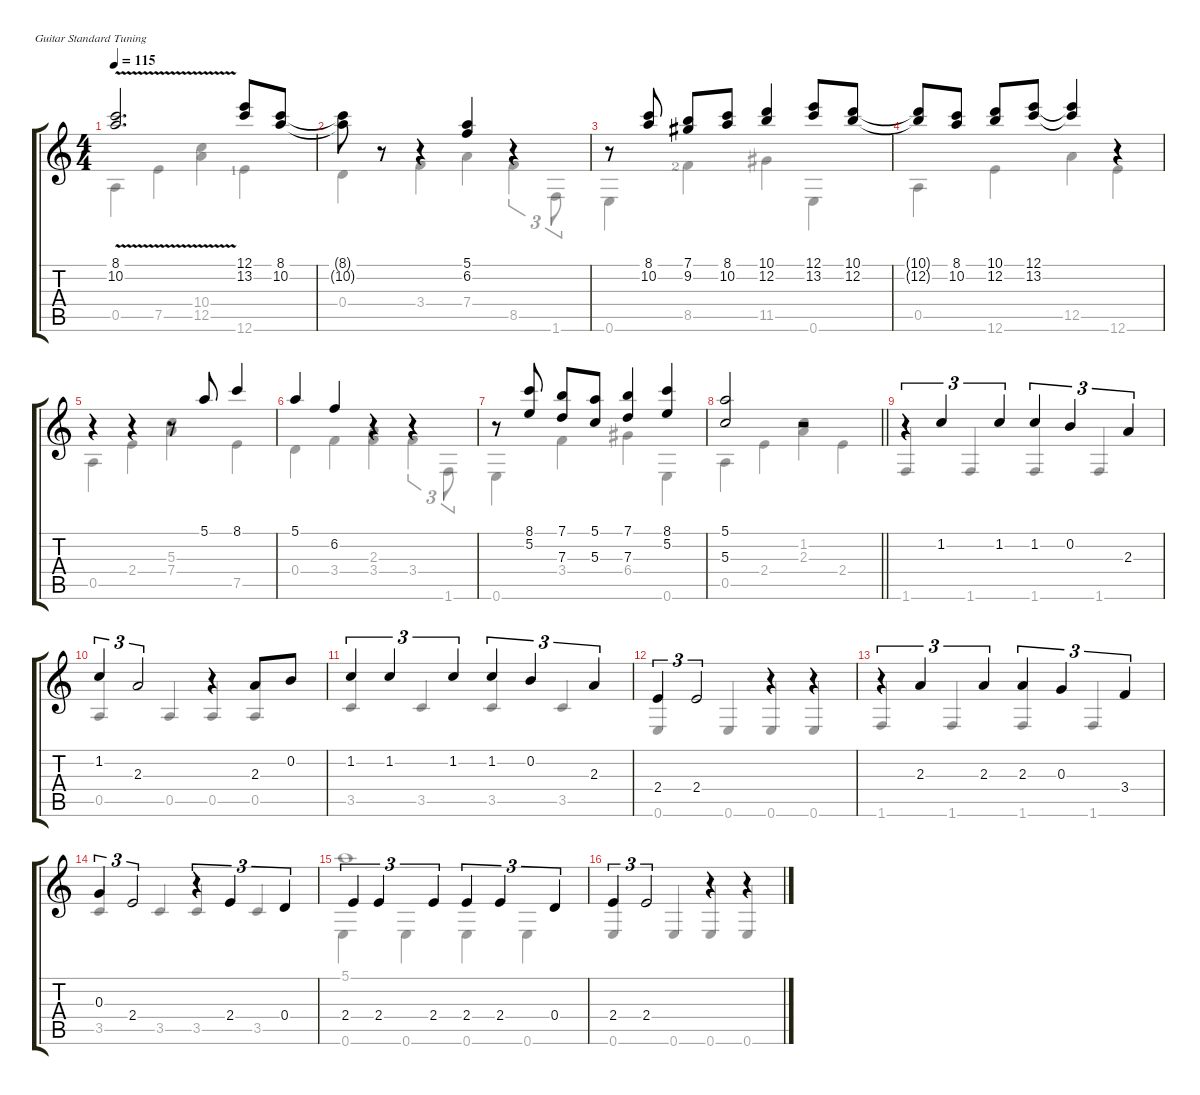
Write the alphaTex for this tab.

\defaultSystemsLayout 4
\hideDynamics
\bracketExtendMode groupsimilarinstruments
\firstSystemTrackNameOrientation horizontal
\otherSystemsTrackNameOrientation horizontal
\track "" {instrument acousticguitarsteel}
\staff {score tabs}
\tuning (E4 B3 G3 D3 A2 E2)
\voice
\ts (4 4)
\tempo 115
\clef g2
\ks aminor
(8.1{v} 10.2{v}).2{d dy f} (13.2 12.1).8 (8.1 10.2).8 |
(8.1{t} 10.2{t}).8 r.8{beam invert} r.4{beam invert} (6.2 5.1).4 r.4 |
r.8 (10.2 8.1).8 (9.2 7.1).8 (10.2 8.1).8 (12.2 10.1).4 (12.1 13.2).8 (12.2 10.1).8 |
(12.2{t} 10.1{t}).8 (10.2 8.1).8 (12.2 10.1).8 (12.1 13.2).8 (12.1{t} 13.2{t}).4 r.4 |
r.4 r.4 r.8 5.1.8 8.1.4 |
5.1.4 6.2.4 r.4 r.4 |
r.8 (8.1 5.2).8 (7.1 7.3).8 (5.1 5.3).8 (7.1 7.3).4 (8.1 5.2).4 |
\barLineRight lightlight
(5.1 5.3).2 r.2 |
r.4{tu (3 2)} 1.2.4{tu (3 2)} 1.2.4{tu (3 2)} 1.2.4{tu (3 2)} 0.2.4{tu (3 2)} 2.3.4{tu (3 2)} |
1.2.4{tu (3 2)} 2.3.2{tu (3 2)} r.4 2.3.8 0.2.8 |
1.2.4{tu (3 2)} 1.2.4{tu (3 2)} 1.2.4{tu (3 2)} 1.2.4{tu (3 2)} 0.2.4{tu (3 2)} 2.3.4{tu (3 2)} |
2.4.4{tu (3 2)} 2.4.2{tu (3 2)} r.4 r.4 |
r.4{tu (3 2)} 2.3.4{tu (3 2)} 2.3.4{tu (3 2)} 2.3.4{tu (3 2)} 0.3.4{tu (3 2)} 3.4.4{tu (3 2)} |
0.3.4{tu (3 2)} 2.4.2{tu (3 2)} r.4{tu (3 2)} 2.4.4{tu (3 2)} 0.4.4{tu (3 2)} |
2.4.4{tu (3 2)} 2.4.4{tu (3 2)} 2.4.4{tu (3 2)} 2.4.4{tu (3 2)} 2.4.4{tu (3 2)} 0.4.4{tu (3 2)} |
2.4.4{tu (3 2)} 2.4.2{tu (3 2)} r.4 r.4
\voice
\clef g2
\ottava regular
\simile none
\ks aminor
0.5.4{dy f} 7.5.4 (10.4 12.5).4 12.6{lf 2}.4 |
0.4.4 3.4.4 7.4.4 8.5.4{tu (3 2)} 1.6.8{tu (3 2)} |
0.6.4 8.5{lf 3}.4 11.5.4 0.6.4 |
0.5.4 12.6.4 12.5.4 12.6.4 |
0.5.4 2.4.4 (5.3 7.4).4 7.5.4 |
0.4.4 3.4.4 (2.3 3.4).4 3.4.4{tu (3 2)} 1.6.8{tu (3 2)} |
0.6.4 3.4.4 6.4.4 0.6.4 |
\barLineRight lightlight
0.5.4 2.4.4 (1.2 2.3).4 2.4.4 |
|
|
|
|
|
|
5.1.1 |
\voice
\clef g2
\ottava regular
\simile none
\ks aminor
|
|
|
|
|
|
|
\barLineRight lightlight
|
1.6.4{beam invert} 1.6.4{beam invert} 1.6.4{beam invert} 1.6.4{beam invert} |
0.5.4{beam invert} 0.5.4{beam invert} 0.5.4{beam invert} 0.5.4{beam invert} |
3.5.4{beam invert} 3.5.4{beam invert} 3.5.4{beam invert} 3.5.4{beam invert} |
0.6.4{beam invert} 0.6.4{beam invert} 0.6.4{beam invert} 0.6.4{beam invert} |
1.6.4{beam invert} 1.6.4{beam invert} 1.6.4{beam invert} 1.6.4{beam invert} |
3.5.4{beam invert} 3.5.4{beam invert} 3.5.4{beam invert} 3.5.4{beam invert} |
0.6.4 0.6.4 0.6.4 0.6.4 |
0.6.4{beam invert} 0.6.4{beam invert} 0.6.4{beam invert} 0.6.4{beam invert}
